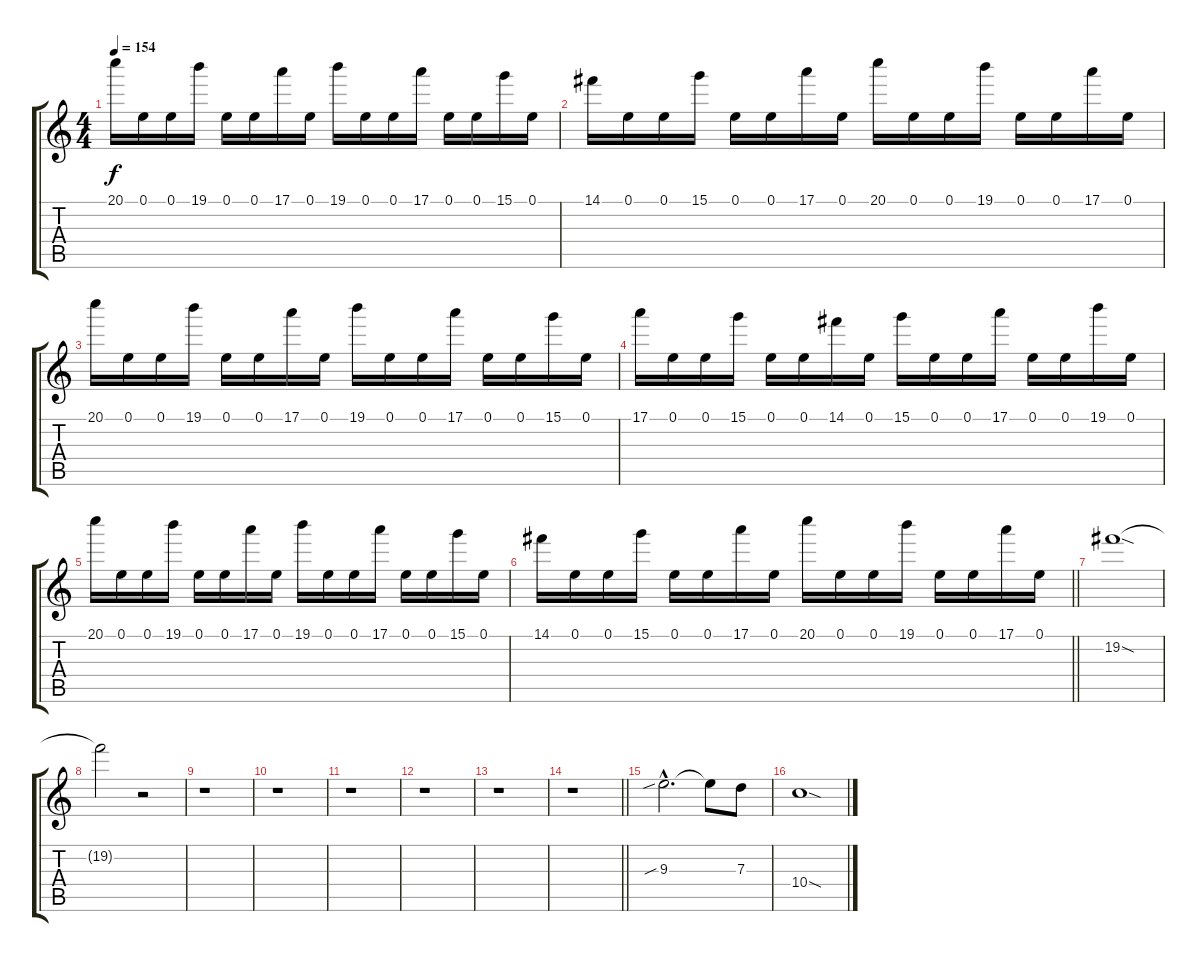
\track "" {instrument distortionguitar}
\staff {score tabs}
\tuning (E4 B3 G3 D3 A2 E2) {hide}
\ts (4 4)
\tempo 154
\clef g2
\ks c
20.1.16{dy f} 0.1.16 0.1.16 19.1.16 0.1.16 0.1.16 17.1.16 0.1.16 19.1.16 0.1.16 0.1.16 17.1.16 0.1.16 0.1.16 15.1.16 0.1.16 |
14.1.16 0.1.16 0.1.16 15.1.16 0.1.16 0.1.16 17.1.16 0.1.16 20.1.16 0.1.16 0.1.16 19.1.16 0.1.16 0.1.16 17.1.16 0.1.16 |
20.1.16 0.1.16 0.1.16 19.1.16 0.1.16 0.1.16 17.1.16 0.1.16 19.1.16 0.1.16 0.1.16 17.1.16 0.1.16 0.1.16 15.1.16 0.1.16 |
17.1.16 0.1.16 0.1.16 15.1.16 0.1.16 0.1.16 14.1.16 0.1.16 15.1.16 0.1.16 0.1.16 17.1.16 0.1.16 0.1.16 19.1.16 0.1.16 |
20.1.16 0.1.16 0.1.16 19.1.16 0.1.16 0.1.16 17.1.16 0.1.16 19.1.16 0.1.16 0.1.16 17.1.16 0.1.16 0.1.16 15.1.16 0.1.16 |
\barLineRight lightlight
14.1.16 0.1.16 0.1.16 15.1.16 0.1.16 0.1.16 17.1.16 0.1.16 20.1.16 0.1.16 0.1.16 19.1.16 0.1.16 0.1.16 17.1.16 0.1.16 |
19.2{sod}.1 |
19.2{t}.2 r.2 |
r.1 |
r.1 |
r.1 |
r.1 |
r.1 |
\barLineRight lightlight
r.1 |
9.3{sib hac}.2{d} 9.3{t}.8 7.3.8 |
10.4{sod}.1
